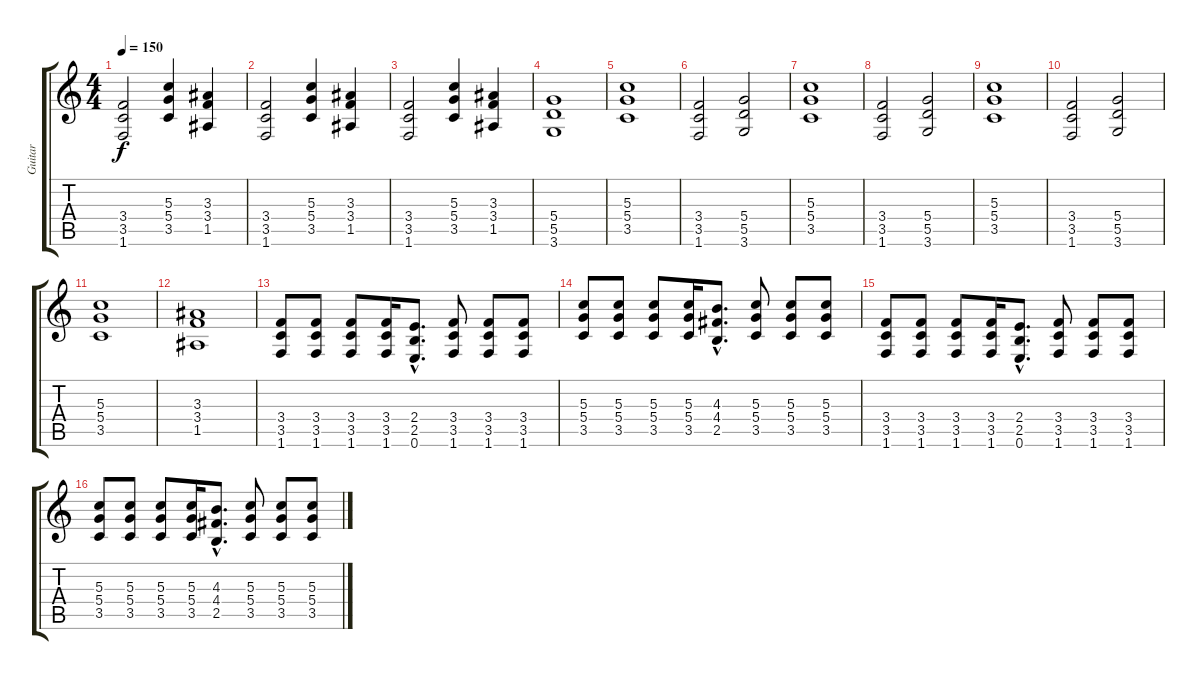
\track ("Guitar" "Guitar") {instrument distortionguitar}
\staff {score tabs}
\tuning (E4 B3 G3 D3 A2 E2) {hide}
\ts (4 4)
\tempo 150
\clef g2
\ks c
(3.4 3.5 1.6).2{dy f} (5.3 5.4 3.5).4 (3.3 3.4 1.5).4 |
(3.4 3.5 1.6).2 (5.3 5.4 3.5).4 (3.3 3.4 1.5).4 |
(3.4 3.5 1.6).2 (5.3 5.4 3.5).4 (3.3 3.4 1.5).4 |
(5.4 5.5 3.6).1 |
(5.3 5.4 3.5).1 |
(3.4 3.5 1.6).2 (5.4 5.5 3.6).2 |
(5.3 5.4 3.5).1 |
(3.4 3.5 1.6).2 (5.4 5.5 3.6).2 |
(5.3 5.4 3.5).1 |
(3.4 3.5 1.6).2 (5.4 5.5 3.6).2 |
(5.3 5.4 3.5).1 |
(3.3 3.4 1.5).1 |
(3.4 3.5 1.6).8 (3.4 3.5 1.6).8 (3.4 3.5 1.6).8 (3.4 3.5 1.6).16 (2.4{hac} 2.5{hac} 0.6{hac}).8{d} (3.4 3.5 1.6).8 (3.4 3.5 1.6).8 (3.4 3.5 1.6).8 |
(5.3 5.4 3.5).8 (5.3 5.4 3.5).8 (5.3 5.4 3.5).8 (5.3 5.4 3.5).16 (4.3{hac} 4.4{hac} 2.5{hac}).8{d} (5.3 5.4 3.5).8 (5.3 5.4 3.5).8 (5.3 5.4 3.5).8 |
(3.4 3.5 1.6).8 (3.4 3.5 1.6).8 (3.4 3.5 1.6).8 (3.4 3.5 1.6).16 (2.4{hac} 2.5{hac} 0.6{hac}).8{d} (3.4 3.5 1.6).8 (3.4 3.5 1.6).8 (3.4 3.5 1.6).8 |
(5.3 5.4 3.5).8 (5.3 5.4 3.5).8 (5.3 5.4 3.5).8 (5.3 5.4 3.5).16 (4.3{hac} 4.4{hac} 2.5{hac}).8{d} (5.3 5.4 3.5).8 (5.3 5.4 3.5).8 (5.3 5.4 3.5).8
